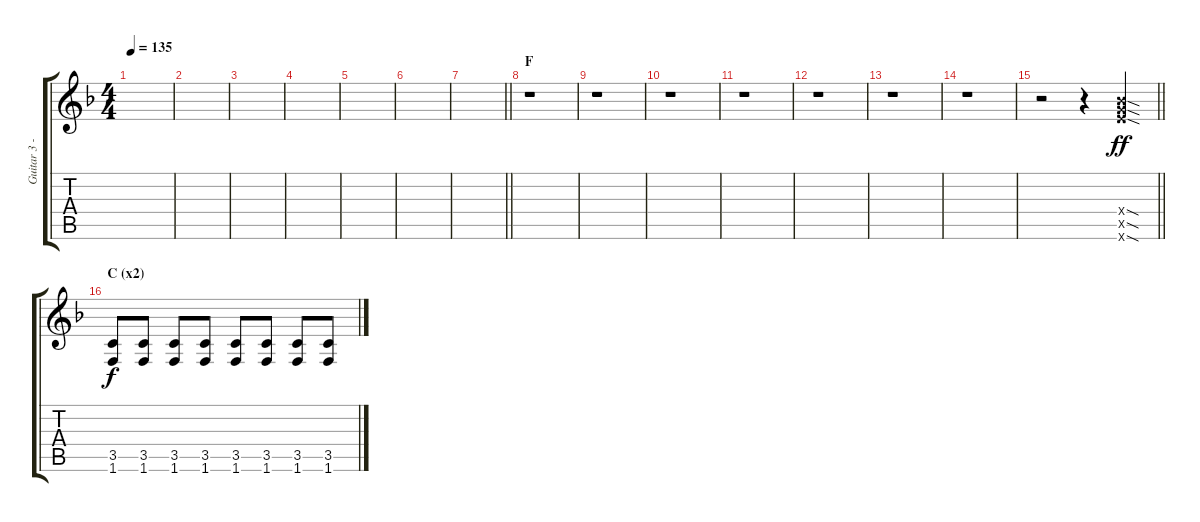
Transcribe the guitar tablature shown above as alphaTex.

\track ("Guitar 3 - Hiroto" "Guitar 3 -") {instrument distortionguitar}
\staff {score tabs}
\tuning (E4 B3 G3 D3 A2 E2) {hide}
\ts (4 4)
\tempo 135
\clef g2
\ks f
|
|
|
|
|
|
\barLineRight lightlight
|
\section ("" "F")
r.1 |
r.1 |
r.1 |
r.1 |
r.1 |
r.1 |
r.1 |
\barLineRight lightlight
r.2 r.4 (8.4{sod x} 10.5{sod x} 12.6{sod x}).4{dy ff} |
\section ("" "C (x2)")
(3.5 1.6).8{dy f} (3.5 1.6).8 (3.5 1.6).8 (3.5 1.6).8 (3.5 1.6).8 (3.5 1.6).8 (3.5 1.6).8 (3.5 1.6).8
